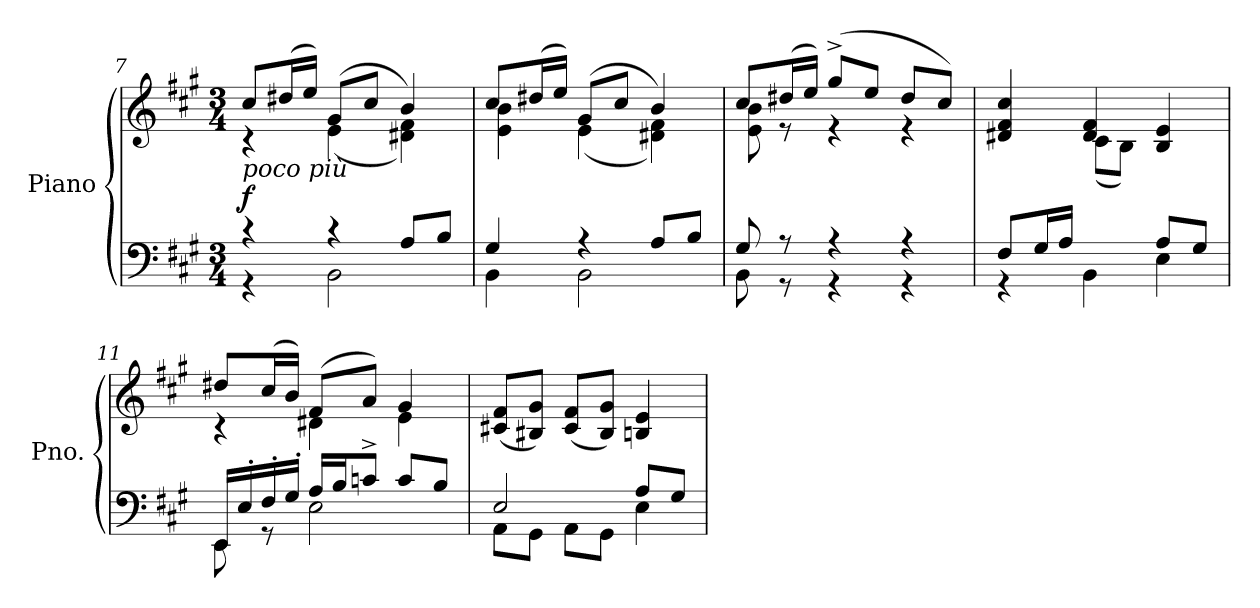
**kern	**kern	**dynam
*part1	*part1	*part1
*staff2	*staff1	*staff1/2
*I"Piano	*	*
*I'Pno.	*	*
!!LO:LB:g=z
*clefF4	*clefG2	*
*k[f#c#g#]	*k[f#c#g#]	*
*M3/4	*M3/4	*
=7	=7	=7
*^	*^	*
!LO:TX:a:i:t=poco più	!	!	!	!
!	!	!	!	!LO:DY:a=2
4r	4r	8cc#/L	4r	f
.	.	(>16dd#X/L	.	.
.	.	16ee/JJ)	.	.
4r	2BB\	(>8g#/L	(<4e\	.
.	.	8cc#/J	.	.
8A/L	.	4b/)	4d#X\ 4f#\)	.
8B/J	.	.	.	.
=8	=8	=8	=8	=8
4G#/	4BB\	8cc#/L	4e\ 4b\	.
.	.	(>16dd#X/L	.	.
.	.	16ee/JJ)	.	.
4r	2BB\	(>8g#/L	(<4e\	.
.	.	8cc#/J	.	.
8A/L	.	4b/)	4d#X\ 4f#\)	.
8B/J	.	.	.	.
=9	=9	=9	=9	=9
8G#/	8BB\	8cc#/L	8e\ 8b\	.
8rGG	8rA	(>16dd#X/L	8r	.
.	.	16ee/JJ)	.	.
4rGG	4rA	(>8gg#^/L	4r	.
.	.	8ee/J	.	.
4rGG	4rA	8dd#/L	4r	.
.	.	8cc#/J)	.	.
=10	=10	=10	=10	=10
8F#/L	4r	4d#X/ 4f#/ 4cc#/	4ryy	.
16G#/L	.	.	.	.
16A/JJ	.	.	.	.
4ryy	4BB\	4d#/ 4f#/	(<8c#\L	.
.	.	.	8B\J)	.
8A/L	4E\	4B/ 4e/	4ryy	.
8G#/J	.	.	.	.
!!LO:LB:g=z	!!
=11	=11	=11	=11	=11
16EE/LL	8EE\	8dd#X/L	4r	.
16E'/	.	.	.	.
16F#'/	8r	(>16cc#/L	.	.
16G#'/JJ	.	16b/JJ)	.	.
16A/LL	2E\	(>8f#/L	4d#X\	.
16B/J	.	.	.	.
8cn^/J	.	8a/J)	.	.
8c/L	.	4g#/	4e\	.
8B/J	.	.	.	.
*	*	*v	*v	*
=12	=12	=12	=12
2E/	8AA\L	(<8c#X/ 8f#/L	.
.	8GG#\J	8B#X/ 8g#/J)	.
.	8AA\L	(<8c#/ 8f#/L	.
.	8GG#\J	8B#/ 8g#/J)	.
8A/L	4E\	4Bn/ 4e/	.
8G#/J	.	.	.
*v	*v	*	*
=	=	=
*-	*-	*-
